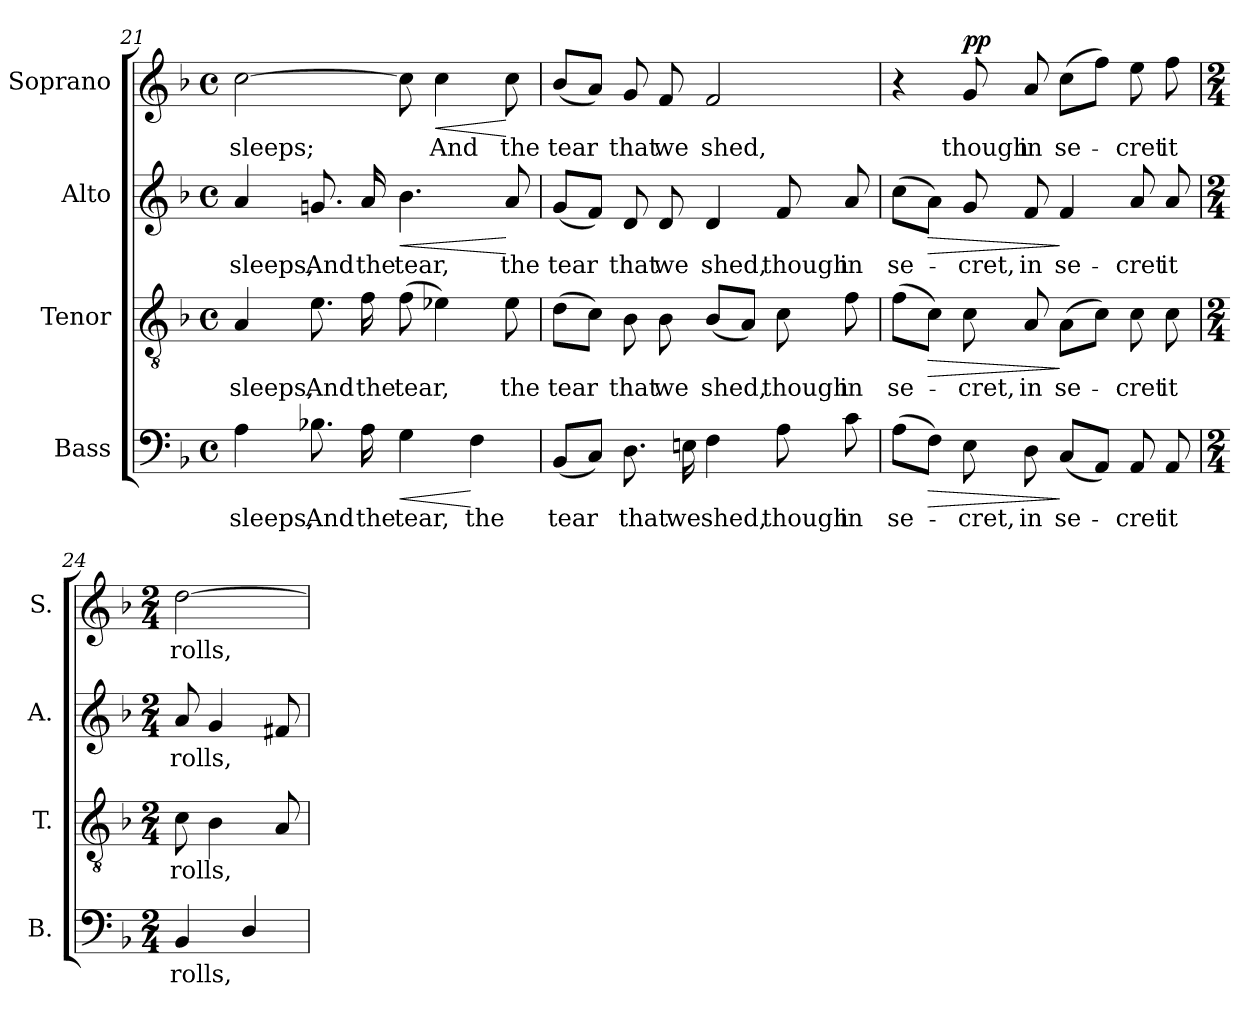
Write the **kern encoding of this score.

**kern	**text	**dynam	**kern	**text	**dynam	**kern	**text	**dynam	**kern	**text	**dynam
*part4	*part4	*part4	*part3	*part3	*part3	*part2	*part2	*part2	*part1	*part1	*part1
*staff4	*staff4	*staff4	*staff3	*staff3	*staff3	*staff2	*staff2	*staff2	*staff1	*staff1	*staff1
*I"Bass	*	*	*I"Tenor	*	*	*I"Alto	*	*	*I"Soprano	*	*
*I'B.	*	*	*I'T.	*	*	*I'A.	*	*	*I'S.	*	*
*clefF4	*	*	*clefGv2	*	*	*clefG2	*	*	*clefG2	*	*
*	*	*	*ITrd7c12	*	*	*	*	*	*	*	*
*k[b-]	*	*	*k[b-]	*	*	*k[b-]	*	*	*k[b-]	*	*
*F:	*	*	*F:	*	*	*F:	*	*	*F:	*	*
*M4/4	*	*	*M4/4	*	*	*M4/4	*	*	*M4/4	*	*
*met(c)	*	*	*met(c)	*	*	*met(c)	*	*	*met(c)	*	*
=21	=21	=21	=21	=21	=21	=21	=21	=21	=21	=21	=21
!	!LO:LY:b:color=#000000	!	!	!	!	!	!	!	!	!	!
!	!	!	!	!LO:LY:b:color=#000000	!	!	!	!	!	!	!
!	!	!	!	!	!	!	!LO:LY:b:color=#000000	!	!	!	!
!	!	!	!	!	!	!	!	!	!	!LO:LY:b:color=#000000	!
4Ai\	sleeps,	.	4AAi/	sleeps,	.	4ai/	sleeps,	.	[2cci\	sleeps;	.
!	!LO:LY:b:color=#000000	!	!	!	!	!	!	!	!	!	!
!	!	!	!	!LO:LY:b:color=#000000	!	!	!	!	!	!	!
!	!	!	!	!	!	!	!LO:LY:b:color=#000000	!	!	!	!
8.B-Xi\	And	.	8.Ei\	And	.	8.gni/	And	.	.	.	.
!	!LO:LY:b:color=#000000	!	!	!	!	!	!	!	!	!	!
!	!	!	!	!LO:LY:b:color=#000000	!	!	!	!	!	!	!
!	!	!	!	!	!	!	!LO:LY:b:color=#000000	!	!	!	!
16Ai\	the	.	16Fi\	the	.	16ai/	the	.	.	.	.
!	!LO:LY:b:color=#000000	!LO:HP:b	!	!	!	!	!	!	!	!	!
!	!	!	!	!LO:LY:b:color=#000000	!	!	!	!	!	!	!
!	!	!	!	!	!	!	!LO:LY:b:color=#000000	!LO:HP:b	!	!	!
!	!	!	!	!	!	!	!	!LO:HP:n=1:b	!	!	!
4Gi\	tear,	<	(8Fi\	tear,	.	4.b-i\	tear,	< <	8cci\]	.	.
!	!	!	!	!	!	!	!	!	!	!LO:LY:b:color=#000000	!LO:HP:b
.	.	.	4E-Xi\)	.	.	.	.	.	4cci\	And	<
!	!LO:LY:b:color=#000000	!	!	!	!	!	!	!	!	!	!
4Fi\	the	[	.	.	.	.	.	.	.	.	.
!	!	!	!	!LO:LY:b:color=#000000	!	!	!	!	!	!	!
!	!	!	!	!	!	!	!LO:LY:b:color=#000000	!	!	!	!
!	!	!	!	!	!	!	!	!	!	!LO:LY:b:color=#000000	!
.	.	.	8E-i\	the	.	8ai/	the	[	8cci\	the	[
.	.	.	.	.	.	.	.	[	.	.	.
=22	=22	=22	=22	=22	=22	=22	=22	=22	=22	=22	=22
!	!LO:LY:b:color=#000000	!	!	!	!	!	!	!	!	!	!
!	!	!	!	!LO:LY:b:color=#000000	!	!	!	!	!	!	!
!	!	!	!	!	!	!	!LO:LY:b:color=#000000	!	!	!	!
!	!	!	!	!	!	!	!	!	!	!LO:LY:b:color=#000000	!
(8BB-i/L	tear	.	(8Di\L	tear	.	(8gi/L	tear	.	(8b-i/L	tear	.
8Ci/J)	.	.	8Ci\J)	.	.	8fi/J)	.	.	8ai/J)	.	.
!	!LO:LY:b:color=#000000	!	!	!	!	!	!	!	!	!	!
!	!	!	!	!LO:LY:b:color=#000000	!	!	!	!	!	!	!
!	!	!	!	!	!	!	!LO:LY:b:color=#000000	!	!	!	!
!	!	!	!	!	!	!	!	!	!	!LO:LY:b:color=#000000	!
8.Di\	that	.	8BB-i\	that	.	8di/	that	.	8gi/	that	.
!	!	!	!	!LO:LY:b:color=#000000	!	!	!	!	!	!	!
!	!	!	!	!	!	!	!LO:LY:b:color=#000000	!	!	!	!
!	!	!	!	!	!	!	!	!	!	!LO:LY:b:color=#000000	!
.	.	.	8BB-i\	we	.	8di/	we	.	8fi/	we	.
!	!LO:LY:b:color=#000000	!	!	!	!	!	!	!	!	!	!
16Eni\	we	.	.	.	.	.	.	.	.	.	.
!	!LO:LY:b:color=#000000	!	!	!	!	!	!	!	!	!	!
!	!	!	!	!LO:LY:b:color=#000000	!	!	!	!	!	!	!
!	!	!	!	!	!	!	!LO:LY:b:color=#000000	!	!	!	!
!	!	!	!	!	!	!	!	!	!	!LO:LY:b:color=#000000	!
4Fi\	shed,	.	(8BB-i/L	shed,	.	4di/	shed,	.	2fi/	shed,	.
.	.	.	8AAi/J)	.	.	.	.	.	.	.	.
!	!LO:LY:b:color=#000000	!	!	!	!	!	!	!	!	!	!
!	!	!	!	!LO:LY:b:color=#000000	!	!	!	!	!	!	!
!	!	!	!	!	!	!	!LO:LY:b:color=#000000	!	!	!	!
8Ai\	though	.	8Ci\	though	.	8fi/	though	.	.	.	.
!	!LO:LY:b:color=#000000	!	!	!	!	!	!	!	!	!	!
!	!	!	!	!LO:LY:b:color=#000000	!	!	!	!	!	!	!
!	!	!	!	!	!	!	!LO:LY:b:color=#000000	!	!	!	!
8ci\	in	.	8Fi\	in	.	8ai/	in	.	.	.	.
=23	=23	=23	=23	=23	=23	=23	=23	=23	=23	=23	=23
!	!LO:LY:b:color=#000000	!	!	!	!	!	!	!	!	!	!
!	!	!	!	!LO:LY:b:color=#000000	!	!	!	!	!	!	!
!	!	!	!	!	!	!	!LO:LY:b:color=#000000	!	!	!	!
(8Ai\L	se-	.	(8Fi\L	se-	.	(8cci\L	se-	.	4r	.	.
!	!	!LO:HP:b	!	!	!LO:HP:b	!	!	!LO:HP:b	!	!	!
8Fi\J)	.	>	8Ci\J)	.	>	8ai\J)	.	>	.	.	.
!	!LO:LY:b:color=#000000	!	!	!	!	!	!	!	!	!	!
!	!	!	!	!LO:LY:b:color=#000000	!	!	!	!	!	!	!
!	!	!	!	!	!	!	!LO:LY:b:color=#000000	!	!	!	!
!	!	!	!	!	!	!	!	!	!	!LO:LY:b:color=#000000	!
8Ei\	-cret,	.	8Ci\	-cret,	.	8gi/	-cret,	.	8gi/	though	pp
!	!LO:LY:b:color=#000000	!	!	!	!	!	!	!	!	!	!
!	!	!	!	!LO:LY:b:color=#000000	!	!	!	!	!	!	!
!	!	!	!	!	!	!	!LO:LY:b:color=#000000	!	!	!	!
!	!	!	!	!	!	!	!	!	!	!LO:LY:b:color=#000000	!
8Di\	in	.	8AAi/	in	.	8fi/	in	.	8ai/	in	.
!	!LO:LY:b:color=#000000	!	!	!	!	!	!	!	!	!	!
!	!	!	!	!LO:LY:b:color=#000000	!	!	!	!	!	!	!
!	!	!	!	!	!	!	!LO:LY:b:color=#000000	!	!	!	!
!	!	!	!	!	!	!	!	!	!	!LO:LY:b:color=#000000	!
(8Ci/L	se-	]	(8AAi\L	se-	]	4fi/	se-	]	(8cci\L	se-	.
8AAi/J)	.	.	8Ci\J)	.	.	.	.	.	8ffi\J)	.	.
!	!LO:LY:b:color=#000000	!	!	!	!	!	!	!	!	!	!
!	!	!	!	!LO:LY:b:color=#000000	!	!	!	!	!	!	!
!	!	!	!	!	!	!	!LO:LY:b:color=#000000	!	!	!	!
!	!	!	!	!	!	!	!	!	!	!LO:LY:b:color=#000000	!
8AAi/	-cret	.	8Ci\	-cret	.	8ai/	-cret	.	8eei\	-cret	.
!	!LO:LY:b:color=#000000	!	!	!	!	!	!	!	!	!	!
!	!	!	!	!LO:LY:b:color=#000000	!	!	!	!	!	!	!
!	!	!	!	!	!	!	!LO:LY:b:color=#000000	!	!	!	!
!	!	!	!	!	!	!	!	!	!	!LO:LY:b:color=#000000	!
8AAi/	it	.	8Ci\	it	.	8ai/	it	.	8ffi\	it	.
!!LO:LB:g=z
=24	=24	=24	=24	=24	=24	=24	=24	=24	=24	=24	=24
*M2/4	*	*	*M2/4	*	*	*M2/4	*	*	*M2/4	*	*
!	!LO:LY:b:color=#000000	!	!	!	!	!	!	!	!	!	!
!	!	!	!	!LO:LY:b:color=#000000	!	!	!	!	!	!	!
!	!	!	!	!	!	!	!LO:LY:b:color=#000000	!	!	!	!
!	!	!	!	!	!	!	!	!	!	!LO:LY:b:color=#000000	!
4BB-i/	rolls,	.	8Ci\	rolls,	.	8ai/	rolls,	.	[2ddi\	rolls,	.
.	.	.	4BB-i\	.	.	4gi/	.	.	.	.	.
4Di/	.	.	.	.	.	.	.	.	.	.	.
.	.	.	8AAi/	.	.	8f#Xi/	.	.	.	.	.
=	=	=	=	=	=	=	=	=	=	=	=
*-	*-	*-	*-	*-	*-	*-	*-	*-	*-	*-	*-
